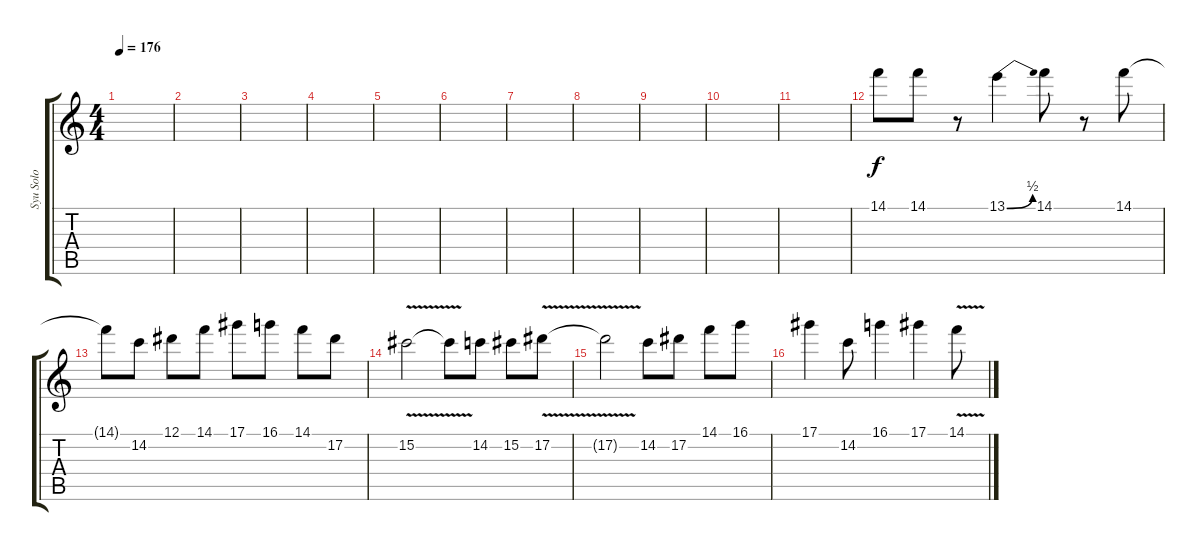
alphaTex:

\track ("Syu Solo" "Syu Solo") {instrument overdrivenguitar}
\staff {score tabs}
\tuning (Eb4 Bb3 Gb3 Db3 Ab2 Eb2) {hide}
\ts (4 4)
\tempo 176
\clef g2
\ks c
|
|
|
|
|
|
|
|
|
|
|
14.1.8 14.1.8 r.8 13.1{be (bend 0 0 60 2)}.4 14.1.8 r.8 14.1.8 |
14.1{t}.8 14.2.8 12.1.8 14.1.8 17.1.8 16.1.8 14.1.8 17.2.8 |
15.2{v}.2 15.2{t}.8 14.2.8 15.2.8 17.2{v}.8 |
17.2{t}.2 14.2.8 17.2.8 14.1.8 16.1.8 |
17.1.4 14.2.8 16.1.4 17.1.4 14.1{v}.8
